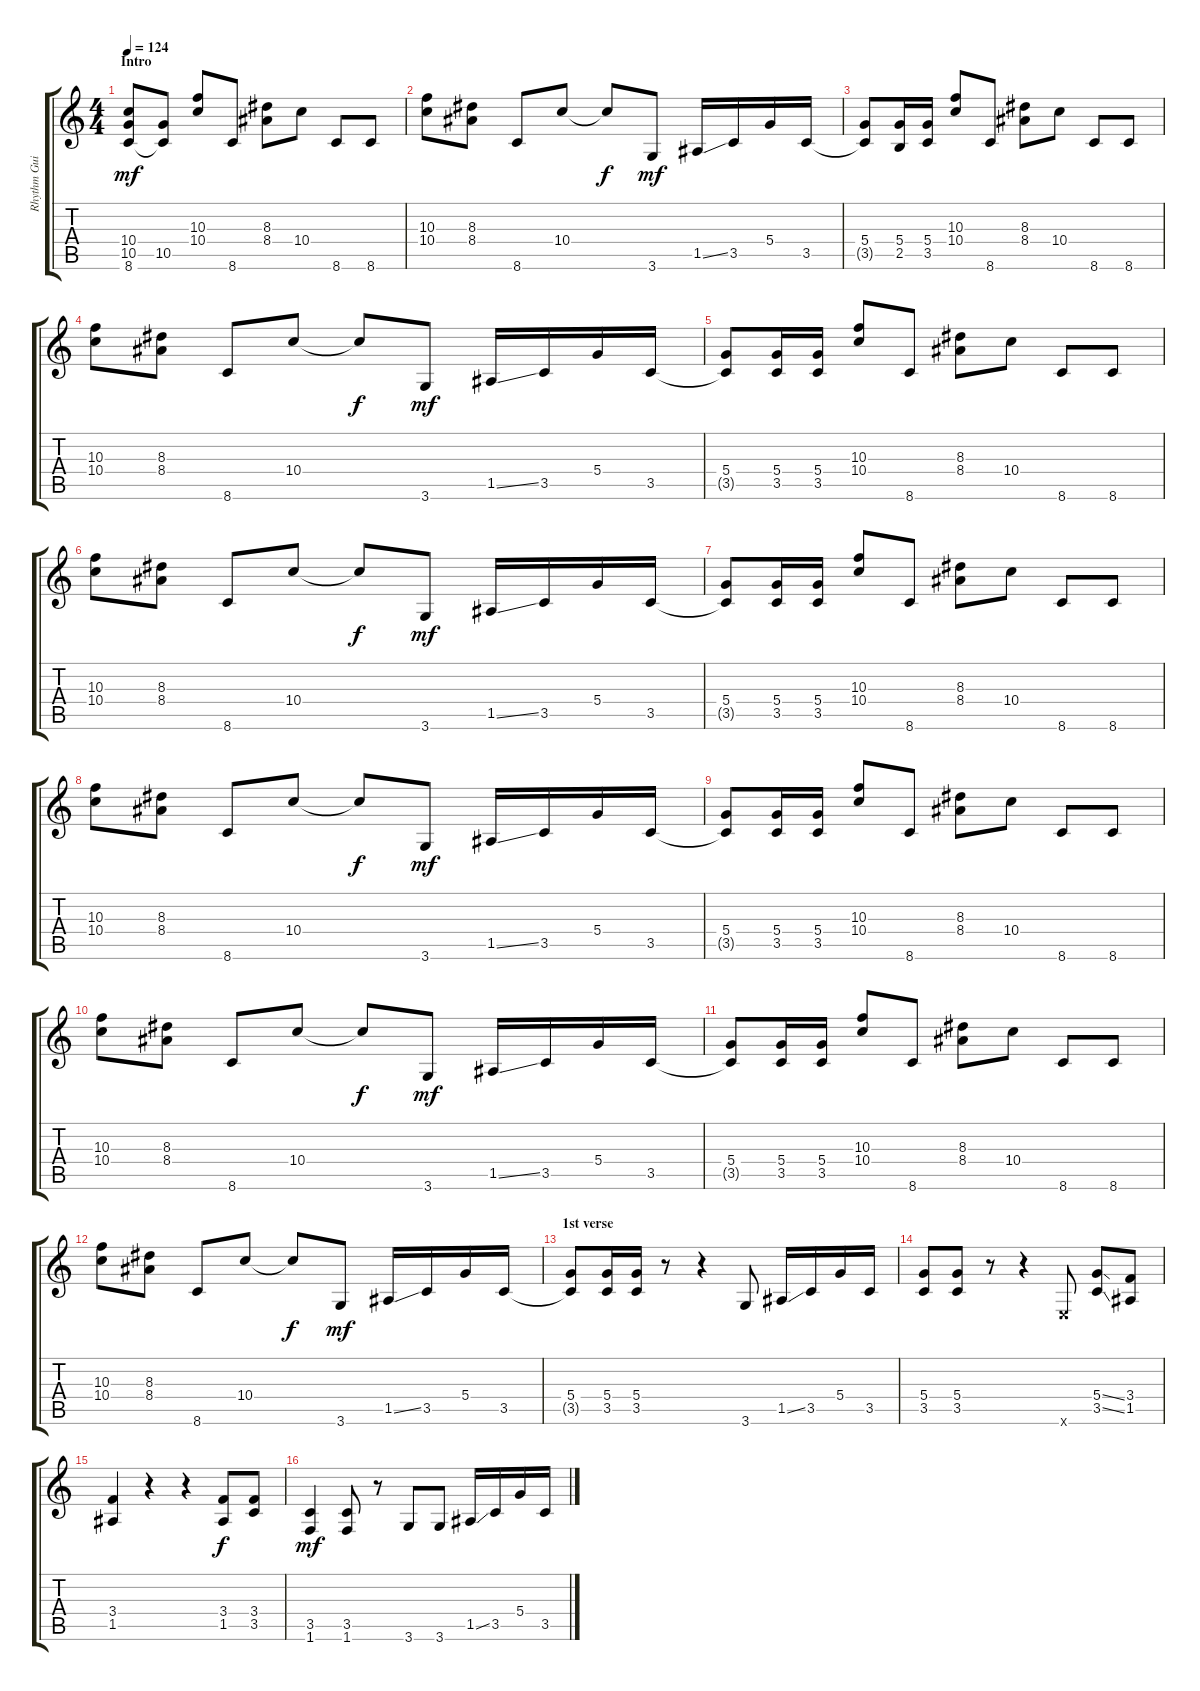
\track ("Rhythm Guitar" "Rhythm Gui") {instrument distortionguitar}
\staff {score tabs}
\tuning (E4 B3 G3 D3 A2 E2) {hide}
\ts (4 4)
\section ("" "Intro")
\tempo 124
\clef g2
\ks c
(10.4 10.5 8.6).8{dy mf instrument distortionguitar} (10.5 8.6{t}).8 (10.3 10.4).8 8.6.8 (8.3 8.4).8 10.4.8 8.6.8 8.6.8 |
(10.3 10.4).8 (8.3 8.4).8 8.6.8 10.4.8 10.4{t}.8{dy f} 3.6.8{dy mf} 1.5{ss}.16 3.5.16 5.4.16 3.5.16 |
(5.4 3.5{t}).8 (5.4 2.5).16 (5.4 3.5).16 (10.3 10.4).8 8.6.8 (8.3 8.4).8 10.4.8 8.6.8 8.6.8 |
(10.3 10.4).8 (8.3 8.4).8 8.6.8 10.4.8 10.4{t}.8{dy f} 3.6.8{dy mf} 1.5{ss}.16 3.5.16 5.4.16 3.5.16 |
(5.4 3.5{t}).8 (5.4 3.5).16 (5.4 3.5).16 (10.3 10.4).8 8.6.8 (8.3 8.4).8 10.4.8 8.6.8 8.6.8 |
(10.3 10.4).8 (8.3 8.4).8 8.6.8 10.4.8 10.4{t}.8{dy f} 3.6.8{dy mf} 1.5{ss}.16 3.5.16 5.4.16 3.5.16 |
(5.4 3.5{t}).8 (5.4 3.5).16 (5.4 3.5).16 (10.3 10.4).8 8.6.8 (8.3 8.4).8 10.4.8 8.6.8 8.6.8 |
(10.3 10.4).8 (8.3 8.4).8 8.6.8 10.4.8 10.4{t}.8{dy f} 3.6.8{dy mf} 1.5{ss}.16 3.5.16 5.4.16 3.5.16 |
(5.4 3.5{t}).8 (5.4 3.5).16 (5.4 3.5).16 (10.3 10.4).8 8.6.8 (8.3 8.4).8 10.4.8 8.6.8 8.6.8 |
(10.3 10.4).8 (8.3 8.4).8 8.6.8 10.4.8 10.4{t}.8{dy f} 3.6.8{dy mf} 1.5{ss}.16 3.5.16 5.4.16 3.5.16 |
(5.4 3.5{t}).8 (5.4 3.5).16 (5.4 3.5).16 (10.3 10.4).8 8.6.8 (8.3 8.4).8 10.4.8 8.6.8 8.6.8 |
(10.3 10.4).8 (8.3 8.4).8 8.6.8 10.4.8 10.4{t}.8{dy f} 3.6.8{dy mf} 1.5{ss}.16 3.5.16 5.4.16 3.5.16 |
\section ("" "1st verse")
(5.4 3.5{t}).8 (5.4 3.5).16 (5.4 3.5).16 r.8 r.4 3.6.8 1.5{ss}.16 3.5.16 5.4.16 3.5.16 |
(5.4 3.5).8 (5.4 3.5).8 r.8 r.4 0.6{x}.8 (5.4{ss} 3.5{ss}).8 (3.4 1.5).8 |
(3.4 1.5).4 r.4 r.4 (3.4 1.5).8{dy f} (3.4 3.5).8 |
(3.5 1.6).4{dy mf} (3.5 1.6).8 r.8 3.6.8 3.6.8 1.5{ss}.16 3.5.16 5.4.16 3.5.16
